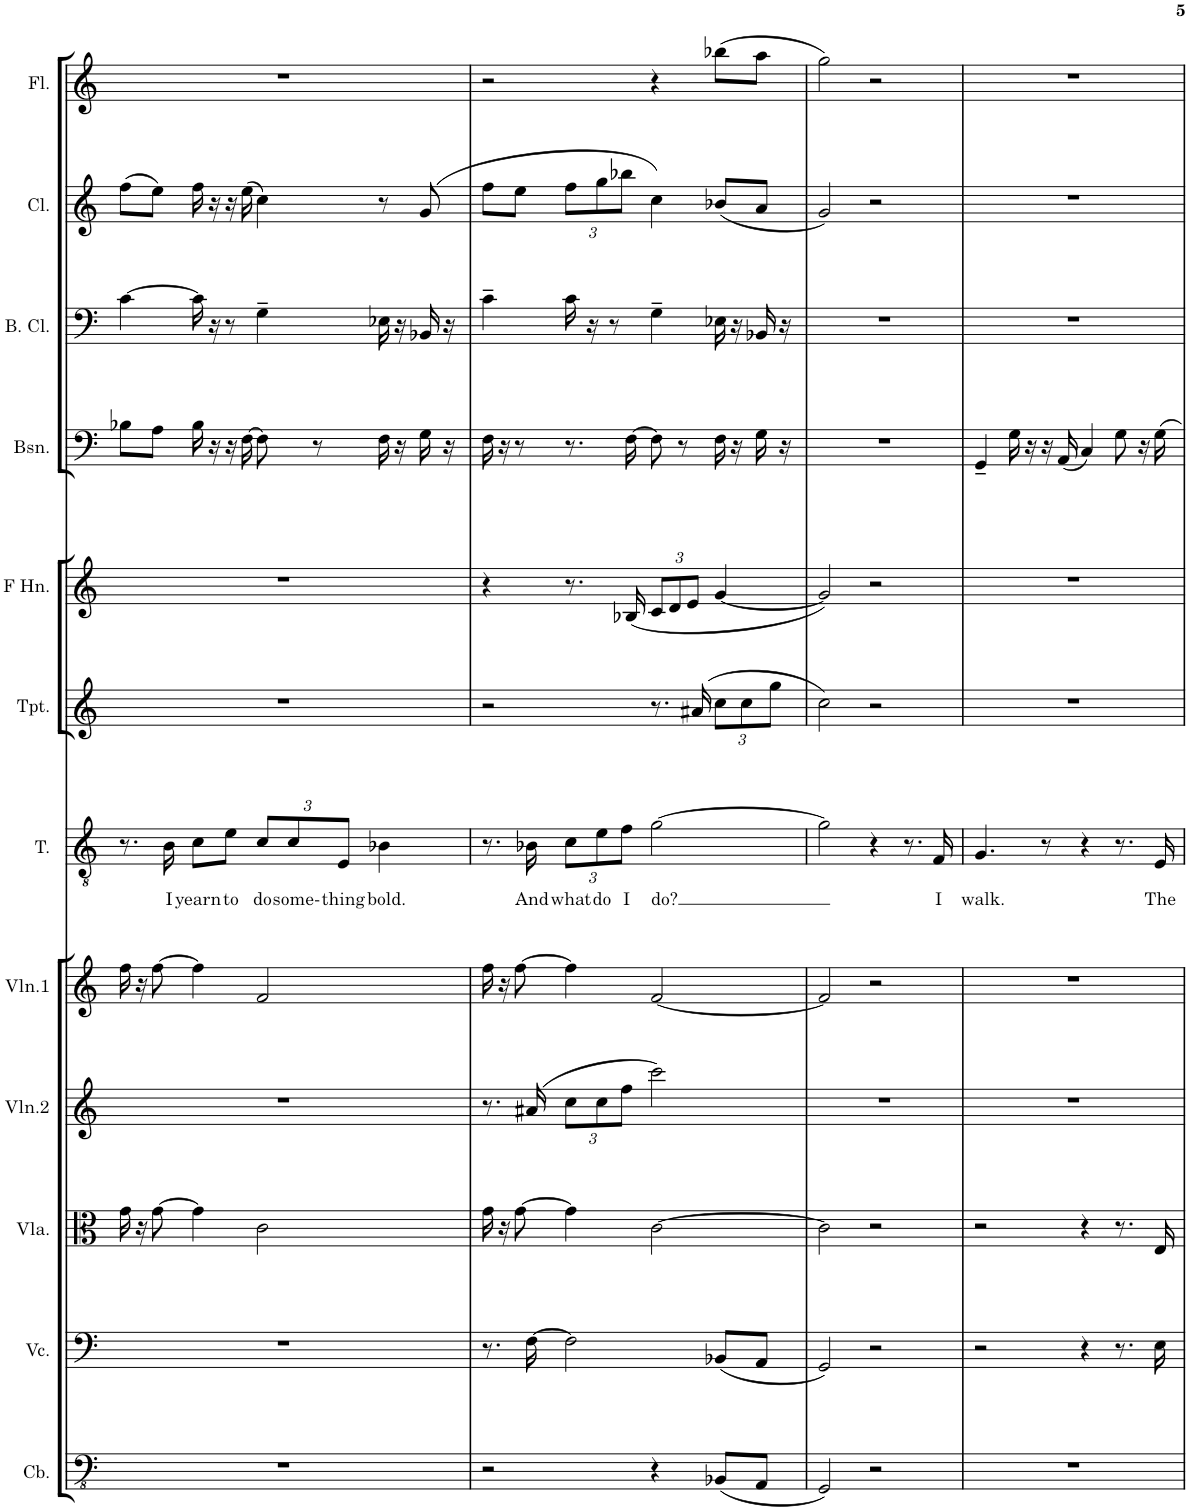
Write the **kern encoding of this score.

**kern	**kern	**kern	**kern	**kern	**kern	**text	**kern	**kern	**kern	**kern	**kern	**kern
*part12	*part11	*part10	*part9	*part8	*part7	*part7	*part6	*part5	*part4	*part3	*part2	*part1
*staff12	*staff11	*staff10	*staff9	*staff8	*staff7	*staff7	*staff6	*staff5	*staff4	*staff3	*staff2	*staff1
*I"Contrabass	*I"Violoncello	*I"Viola	*I"Violin 2	*I"Violin 1	*I"Tomaya	*	*I"Bb Trumpet	*I"Horn in F	*I"Bassoon	*I"Bb Bass Clarinet	*I"Bb Clarinet	*I"Flute
*I'Cb.	*I'Vc.	*I'Vla.	*I'Vln.2	*I'Vln.1	*I'T.	*	*I'Tpt.	*	*I'Bsn.	*I'B. Cl.	*I'Cl.	*I'Fl.
!!LO:PB:g=z
*clefFv4	*clefF4	*clefC3	*clefG2	*clefG2	*clefGv2	*	*clefG2	*clefG2	*clefF4	*clefF4	*clefG2	*clefG2
*ITrd7c12	*	*	*	*	*	*	*ITrd1c2	*ITrd4c7	*	*ITrd8c14	*ITrd1c2	*
*k[]	*k[]	*k[]	*k[]	*k[]	*k[]	*	*k[]	*k[]	*k[]	*k[]	*k[]	*k[]
*M4/4	*M4/4	*M4/4	*M4/4	*M4/4	*M4/4	*	*M4/4	*M4/4	*M4/4	*M4/4	*M4/4	*M4/4
=20	=20	=20	=20	=20	=20	=20	=20	=20	=20	=20	=20	=20
1r	1r	16g\	1r	16ff\	8.r	.	1r	1r	8B-X\L	[4c\	(8ff\L	1r
.	.	16r	.	16r	.	.	.	.	.	.	.	.
.	.	[8g\	.	[8ff\	.	.	.	.	8A\J	.	8ee\J)	.
!	!	!	!	!	!	!LO:LY:b	!	!	!	!	!	!
.	.	.	.	.	16B\	I	.	.	.	.	.	.
!	!	!	!	!	!	!LO:LY:b	!	!	!	!	!	!
.	.	4g\]	.	4ff\]	8c\L	yearn	.	.	16B-\	16c\]	16ff\	.
.	.	.	.	.	.	.	.	.	16r	16r	16r	.
!	!	!	!	!	!	!LO:LY:b	!	!	!	!	!	!
.	.	.	.	.	8e\J	to	.	.	16r	8r	16r	.
.	.	.	.	.	.	.	.	.	[16F\	.	(16ee\	.
*	*	*	*	*	*Xbrackettup	*	*	*	*	*	*	*
!	!	!	!	!	!	!LO:LY:b	!	!	!	!	!	!
.	.	2c\	.	2f/	12c/L	do	.	.	8F\]	4G~\	4cc\)	.
!	!	!	!	!	!	!LO:LY:b	!	!	!	!	!	!
.	.	.	.	.	12c/	some-	.	.	.	.	.	.
.	.	.	.	.	.	.	.	.	8r	.	.	.
!	!	!	!	!	!	!LO:LY:b	!	!	!	!	!	!
.	.	.	.	.	12E/J	thing	.	.	.	.	.	.
!	!	!	!	!	!	!LO:LY:b	!	!	!	!	!	!
.	.	.	.	.	4B-X\	bold.	.	.	16F\	16E-X\	8r	.
.	.	.	.	.	.	.	.	.	16r	16r	.	.
.	.	.	.	.	.	.	.	.	16G\	16BB-X/	(>8g/	.
.	.	.	.	.	.	.	.	.	16r	16r	.	.
=21	=21	=21	=21	=21	=21	=21	=21	=21	=21	=21	=21	=21
2r	8.r	16g\	8.r	16ff\	8.r	.	2r	4r	16F\	4c~\	8ff\L	2r
.	.	16r	.	16r	.	.	.	.	16r	.	.	.
.	.	[8g\	.	[8ff\	.	.	.	.	8r	.	8ee\J	.
!	!	!	!	!	!	!LO:LY:b	!	!	!	!	!	!
.	[16F\	.	(16a#X/	.	16B-X\	And	.	.	.	.	.	.
*	*	*	*Xbrackettup	*	*	*	*	*	*	*	*	*
!	!	!	!	!	!	!LO:LY:b	!	!	!	!	!	!
*	*	*	*	*	*	*	*	*	*	*	*Xbrackettup	*
.	2F\]	4g\]	12cc\L	4ff\]	12c\L	what	.	8.r	8.r	16c\	12ff\L	.
.	.	.	.	.	.	.	.	.	.	16r	.	.
!	!	!	!	!	!	!LO:LY:b	!	!	!	!	!	!
.	.	.	12cc\	.	12e\	do	.	.	.	.	12gg\	.
.	.	.	.	.	.	.	.	.	.	8r	.	.
!	!	!	!	!	!	!LO:LY:b	!	!	!	!	!	!
.	.	.	12ff\J	.	12f\J	I	.	.	.	.	12bb-X\J	.
.	.	.	.	.	.	.	.	(16B-X/	[16F\	.	.	.
!	!	!	!	!	!	!LO:LY:b	!	!	!	!	!	!
*	*	*	*	*	*	*	*	*Xbrackettup	*	*	*	*
4r	.	[2c\	2ccc\)	[2f/	[2g\	do?	8.r	12c/L	8F\]	4G~\	4cc\)	4r
.	.	.	.	.	.	.	.	12d/	.	.	.	.
.	.	.	.	.	.	.	.	.	8r	.	.	.
.	.	.	.	.	.	.	.	12e/J	.	.	.	.
.	.	.	.	.	.	.	(16a#X/	.	.	.	.	.
*	*	*	*	*	*	*	*Xbrackettup	*	*	*	*	*
(8BBB-X/L	(8BB-X/L	.	.	.	.	.	12cc\L	[4g/	16F\	16E-X\	(8b-X/L	(8bb-X\L
.	.	.	.	.	.	.	.	.	16r	16r	.	.
.	.	.	.	.	.	.	12cc\	.	.	.	.	.
8AAA/J	8AA/J	.	.	.	.	.	.	.	16G\	16BB-X/	8a/J	8aa\J
.	.	.	.	.	.	.	12gg\J	.	.	.	.	.
.	.	.	.	.	.	.	.	.	16r	16r	.	.
=22	=22	=22	=22	=22	=22	=22	=22	=22	=22	=22	=22	=22
2GGG/)	2GG/)	2c\]	1r	2f/]	2g\]	.	2cc\)	2g/])	1r	1r	2g/)	2gg\)
2r	2r	2r	.	2r	4r	.	2r	2r	.	.	2r	2r
.	.	.	.	.	8.r	.	.	.	.	.	.	.
!	!	!	!	!	!	!LO:LY:b	!	!	!	!	!	!
.	.	.	.	.	16F/	I	.	.	.	.	.	.
=23	=23	=23	=23	=23	=23	=23	=23	=23	=23	=23	=23	=23
!	!	!	!	!	!	!LO:LY:b	!	!	!	!	!	!
1r	2r	2r	1r	1r	4.G/	walk.	1r	1r	4GG~/	1r	1r	1r
.	.	.	.	.	.	.	.	.	16G\	.	.	.
.	.	.	.	.	.	.	.	.	16r	.	.	.
.	.	.	.	.	8r	.	.	.	16r	.	.	.
.	.	.	.	.	.	.	.	.	(16AA/	.	.	.
.	4r	4r	.	.	4r	.	.	.	4C/)	.	.	.
.	8.r	8.r	.	.	8.r	.	.	.	8G\	.	.	.
.	.	.	.	.	.	.	.	.	16r	.	.	.
!	!	!	!	!	!	!LO:LY:b	!	!	!	!	!	!
.	16E\	16E/	.	.	16E/	The	.	.	16G\	.	.	.
=	=	=	=	=	=	=	=	=	=	=	=	=
*-	*-	*-	*-	*-	*-	*-	*-	*-	*-	*-	*-	*-
